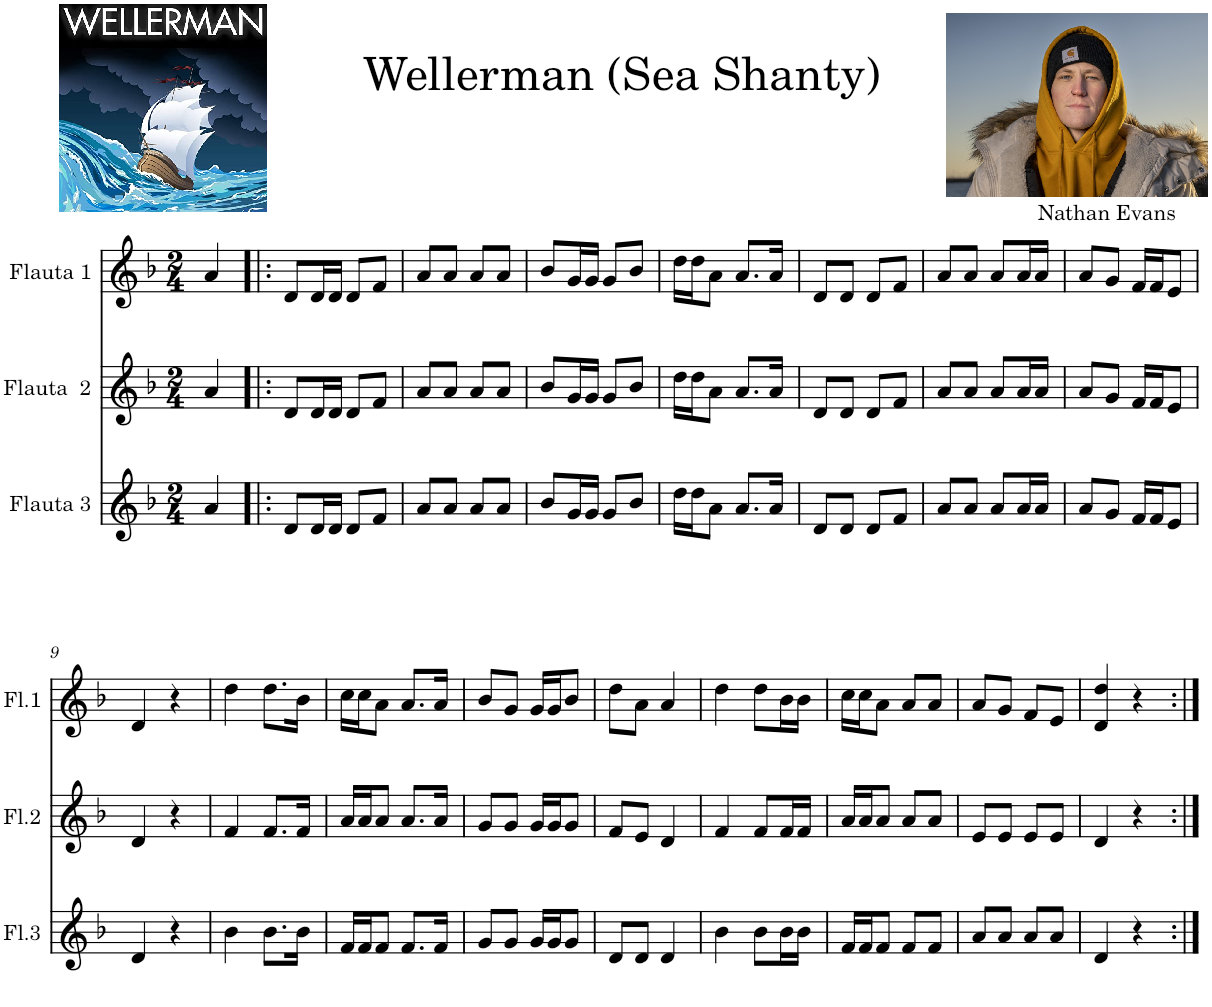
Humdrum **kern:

**kern	**kern	**kern
*part3	*part2	*part1
*staff3	*staff2	*staff1
*I"Flauta 3	*I"Flauta  2	*I"Flauta 1
*I'Fl.3	*I'Fl.2	*I'Fl.1
*clefG2	*clefG2	*clefG2
*k[b-]	*k[b-]	*k[b-]
*M2/4	*M2/4	*M2/4
=1	=1	=1
4a/	4a/	4a/
=2!|:	=2!|:	=2!|:
8d/L	8d/L	8d/L
16d/L	16d/L	16d/L
16d/JJ	16d/JJ	16d/JJ
8d/L	8d/L	8d/L
8f/J	8f/J	8f/J
=3	=3	=3
8a/L	8a/L	8a/L
8a/J	8a/J	8a/J
8a/L	8a/L	8a/L
8a/J	8a/J	8a/J
=4	=4	=4
8b-/L	8b-/L	8b-/L
16g/L	16g/L	16g/L
16g/JJ	16g/JJ	16g/JJ
8g/L	8g/L	8g/L
8b-/J	8b-/J	8b-/J
=5	=5	=5
16dd\LL	16dd\LL	16dd\LL
16dd\J	16dd\J	16dd\J
8a\J	8a\J	8a\J
8.a/L	8.a/L	8.a/L
16a/Jk	16a/Jk	16a/Jk
=6	=6	=6
8d/L	8d/L	8d/L
8d/J	8d/J	8d/J
8d/L	8d/L	8d/L
8f/J	8f/J	8f/J
=7	=7	=7
8a/L	8a/L	8a/L
8a/J	8a/J	8a/J
8a/L	8a/L	8a/L
16a/L	16a/L	16a/L
16a/JJ	16a/JJ	16a/JJ
=8	=8	=8
8a/L	8a/L	8a/L
8g/J	8g/J	8g/J
16f/LL	16f/LL	16f/LL
16f/J	16f/J	16f/J
8e/J	8e/J	8e/J
!!LO:LB:g=z
=9	=9	=9
4d/	4d/	4d/
4r	4r	4r
=10	=10	=10
4b-\	4f/	4dd\
8.b-\L	8.f/L	8.dd\L
16b-\Jk	16f/Jk	16b-\Jk
=11	=11	=11
16f/LL	16a/LL	16cc\LL
16f/J	16a/J	16cc\J
8f/J	8a/J	8a\J
8.f/L	8.a/L	8.a/L
16f/Jk	16a/Jk	16a/Jk
=12	=12	=12
8g/L	8g/L	8b-/L
8g/J	8g/J	8g/J
16g/LL	16g/LL	16g/LL
16g/J	16g/J	16g/J
8g/J	8g/J	8b-/J
=13	=13	=13
8d/L	8f/L	8dd\L
8d/J	8e/J	8a\J
4d/	4d/	4a/
=14	=14	=14
4b-\	4f/	4dd\
8b-\L	8f/L	8dd\L
16b-\L	16f/L	16b-\L
16b-\JJ	16f/JJ	16b-\JJ
=15	=15	=15
16f/LL	16a/LL	16cc\LL
16f/J	16a/J	16cc\J
8f/J	8a/J	8a\J
8f/L	8a/L	8a/L
8f/J	8a/J	8a/J
=16	=16	=16
8a/L	8e/L	8a/L
8a/J	8e/J	8g/J
8a/L	8e/L	8f/L
8a/J	8e/J	8e/J
=17	=17	=17
4d/	4d/	4d/ 4dd/
4r	4r	4r
=:|!	=:|!	=:|!
*-	*-	*-
